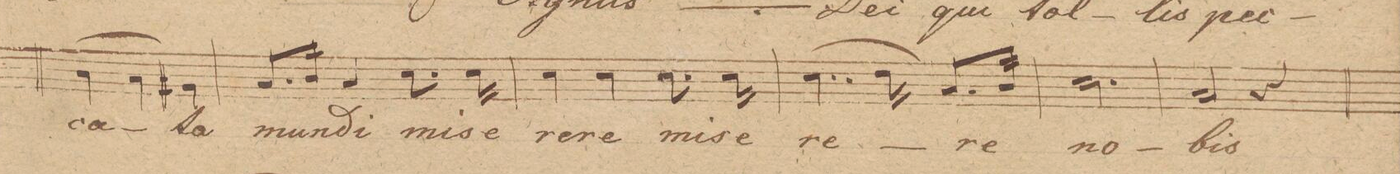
**kern	**text	**dynam
*I"Tenore 2do	*	*
*clefC4	*	*
*k[b-e-a-]	*	*
*M3/4	*	*
(4A-\	-ca-	.
4G\)	.	.
4F#X\	-ta	.
=6	=6	=6
8.G/L	mun-	.
16A-/Jk	.	.
4G/	-di	.
8.B-\	mi-	.
16B-\	-se-	.
=7	=7	=7
4B-\	-re-	.
4B-\	-re	.
8.B-\	mi-	.
16B-\	-se-	.
=8	=8	=8
(4..B-\	-re-	.
16c\)	.	.
8.G/L	-re	.
16A-/Jk	.	.
=9	=9	=9
2.B-\	no-	.
=10	=10	=10
2G/	-bis	.
4r	.	.
=11	=11	=11
*-	*-	*-
